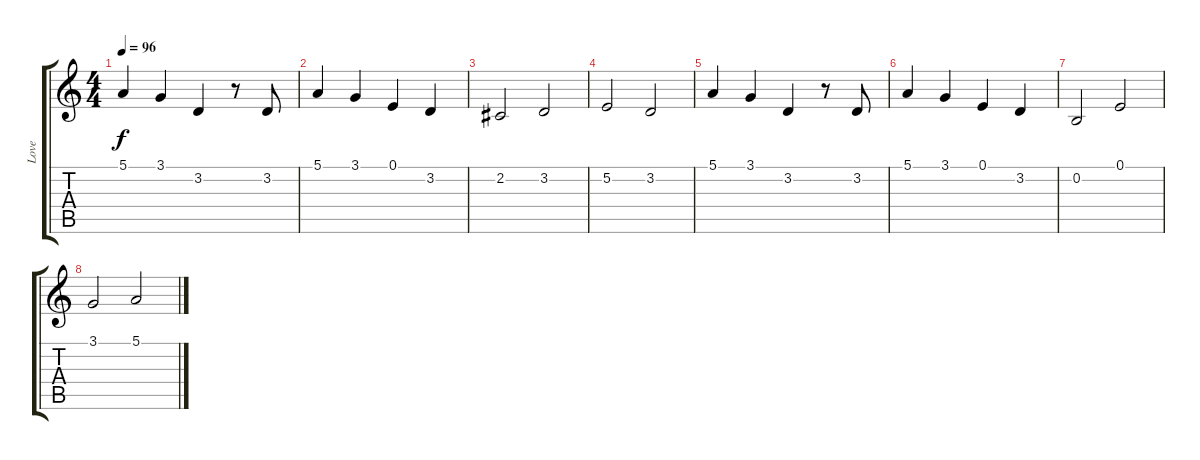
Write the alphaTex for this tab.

\track ("Love" "Love") {instrument violin}
\staff {score tabs}
\tuning (E4 B3 G3 D3 A2 E2) {hide}
\ts (4 4)
\tempo 96
\clef g2
\ks c
5.1.4{dy f} 3.1.4 3.2.4 r.8 3.2.8 |
5.1.4 3.1.4 0.1.4 3.2.4 |
2.2.2 3.2.2 |
5.2.2 3.2.2 |
5.1.4 3.1.4 3.2.4 r.8 3.2.8 |
5.1.4 3.1.4 0.1.4 3.2.4 |
0.2.2 0.1.2 |
3.1.2 5.1.2
